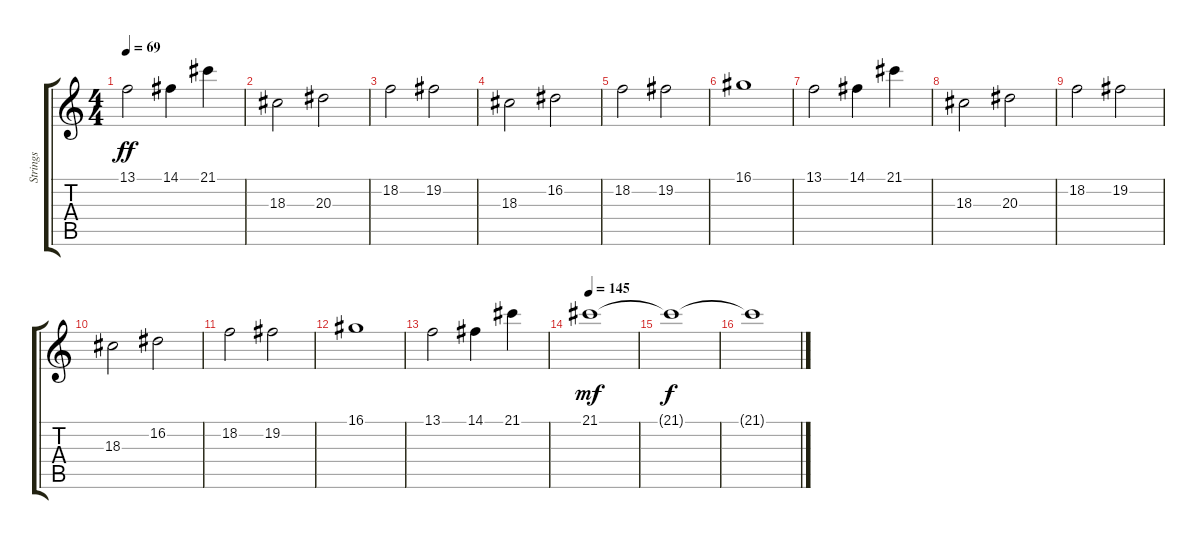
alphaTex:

\track ("Strings" "Strings") {instrument stringensemble1}
\staff {score tabs}
\tuning (E4 B3 G3 D3 A2 E2) {hide}
\ts (4 4)
\tempo 69
\clef g2
\ks c
13.1.2{dy ff} 14.1.4 21.1.4 |
18.3.2 20.3.2 |
18.2.2 19.2.2 |
18.3.2 16.2.2 |
18.2.2 19.2.2 |
16.1.1 |
13.1.2 14.1.4 21.1.4 |
18.3.2 20.3.2 |
18.2.2 19.2.2 |
18.3.2 16.2.2 |
18.2.2 19.2.2 |
16.1.1 |
13.1.2 14.1.4 21.1.4 |
\tempo 145
21.1.1{dy mf} |
21.1{t}.1{dy f} |
21.1{t}.1
